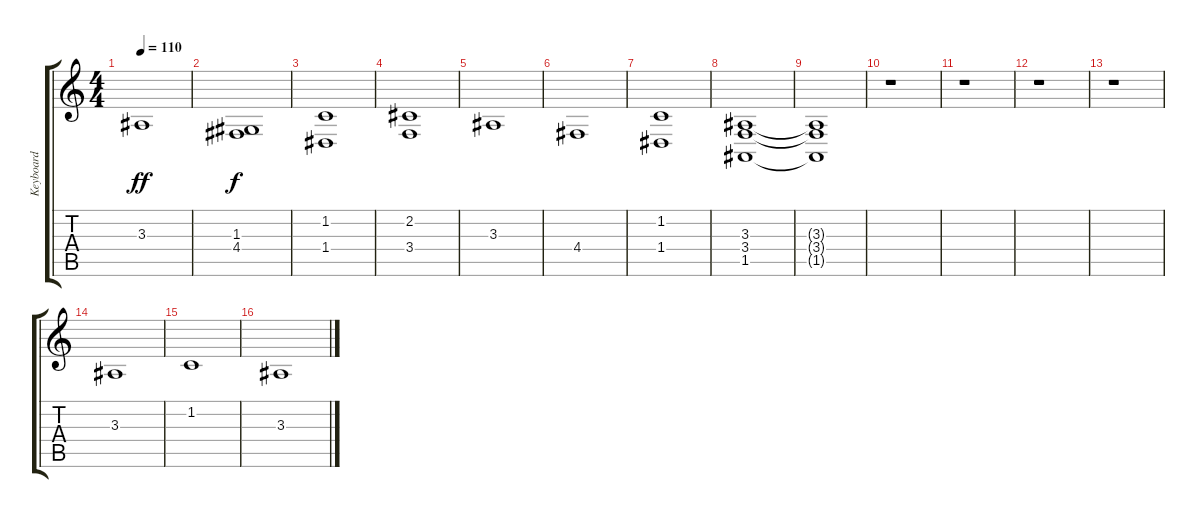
\track ("Keyboard" "Keyboard") {instrument synthstrings1}
\staff {score tabs}
\tuning (E4 B3 G3 D3 A2 E2) {hide}
\ts (4 4)
\tempo 110
\clef g2
\ks c
3.3.1{dy ff} |
(1.3 4.4).1{dy f} |
(1.2 1.4).1 |
(2.2 3.4).1 |
3.3.1 |
4.4.1 |
(1.2 1.4).1 |
(3.3 3.4 1.5).1 |
(3.3{t} 3.4{t} 1.5{t}).1 |
r.1 |
r.1 |
r.1 |
r.1 |
3.3.1 |
1.2.1 |
3.3.1
